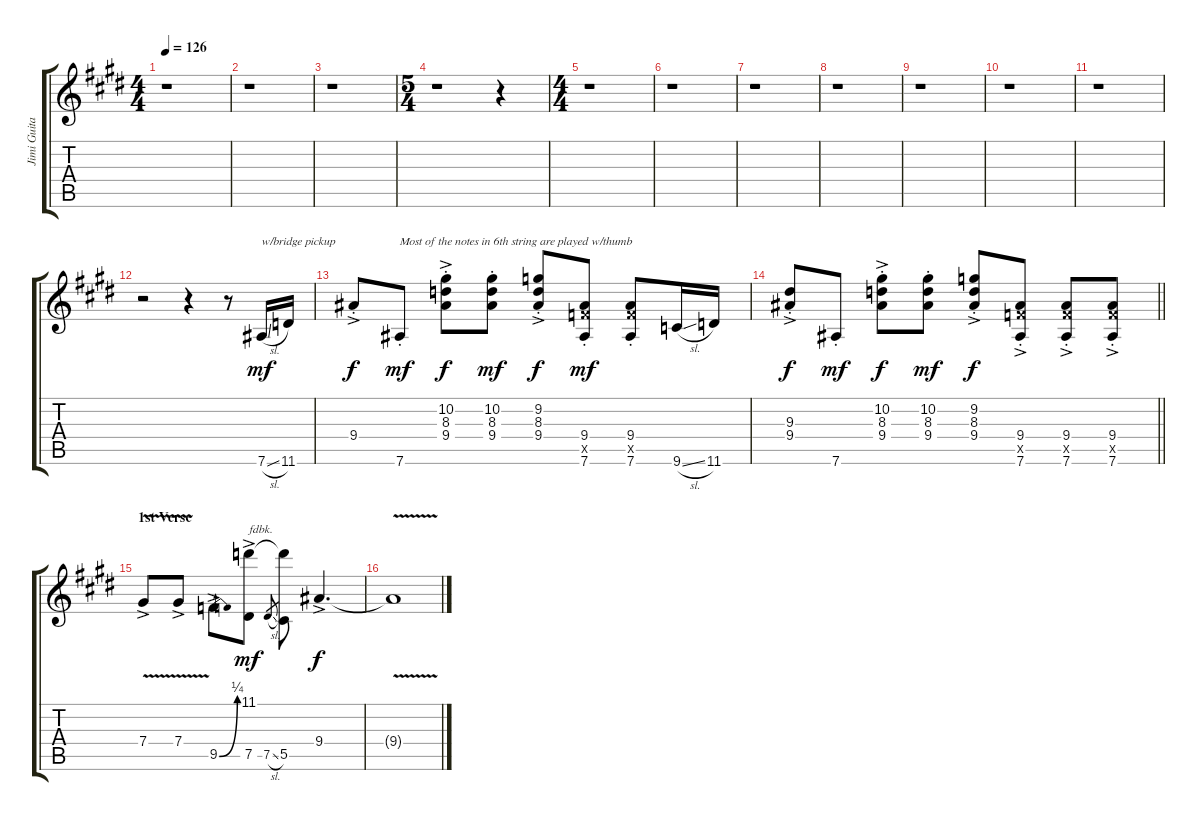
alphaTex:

\track ("Jimi Guitar" "Jimi Guita") {instrument overdrivenguitar}
\staff {score tabs}
\tuning (Eb4 Bb3 Gb3 Db3 Ab2 Eb2) {hide}
\ts (4 4)
\tempo 126
\clef g2
\ks e
r.1{dy mf} |
r.1 |
r.1 |
\ts (5 4)
r.1 r.4 |
\ts (4 4)
r.1 |
r.1 |
r.1 |
r.1 |
r.1 |
r.1 |
r.1 |
r.2 r.4 r.8 7.6{sl}.16{txt "w/bridge pickup"} 11.6.16 |
9.4{ac st}.8{dy f} 7.6{st}.8{txt "Most of the notes in 6th string are played w/thumb" dy mf} (10.2{ac st} 8.3{ac st} 9.4{ac st}).8{dy f} (10.2{st} 8.3{st} 9.4{st}).8{dy mf} (9.2{ac st} 8.3{ac st} 9.4{ac st}).8{dy f} (9.4{st} 9.5{x} 7.6{st}).8{dy mf} (9.4{st} 9.5{x} 7.6{st}).8 9.6{sl}.16 11.6.16 |
\barLineRight lightlight
(9.3{ac st} 9.4{ac st}).8{dy f} 7.6{st}.8{dy mf} (10.2{ac st} 8.3{ac st} 9.4{ac st}).8{dy f} (10.2{st} 8.3{st} 9.4{st}).8{dy mf} (9.2{ac st} 8.3{ac st} 9.4{ac st}).8{dy f} (9.4{ac st} 9.5{ac x} 7.6{ac st}).8 (9.4{ac st} 9.5{ac x} 7.6{ac st}).8 (9.4{ac st} 9.5{ac x} 7.6{ac st}).8 |
\section ("" "1st Verse")
7.4{v ac}.8 7.4{v ac}.8 9.5{be (bend 0 0 60 1) ac}.8 (11.1 7.5{ac}).8{txt "fdbk." dy mf} 7.5{sl}.8{gr} (11.1{t} 5.5).8 9.4{ac}.4{d dy f} |
9.4{v t}.1
